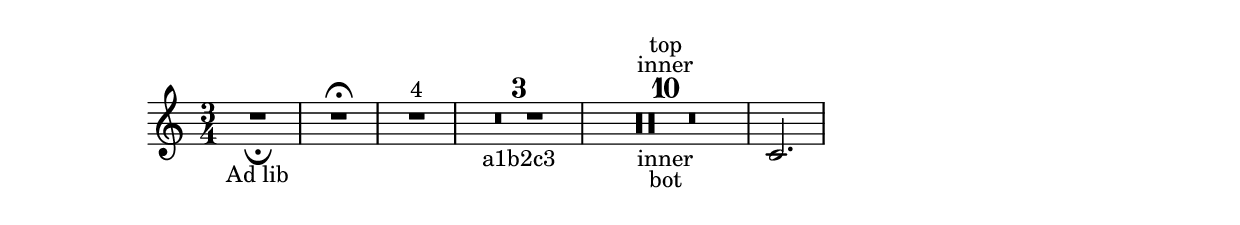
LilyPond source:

\version "1.9.4"

\header  {

texidoc = "
Texts may be added to the multi measure rests.

"


}

\score { \notes {
  \time 3/4
  \property Score.skipBars = ##t
  R2._\markup { \center < \musicglyph  #"scripts-dfermata" \roman "Ad lib"  >  }
  R2.^\fermataMarkup
  R2.^"4"
  R2.*3_\markup { \roman "a1b2c3" }
  R2.*10^"inner"^"top"_"inner"_"bot"
  c'2.
}}
